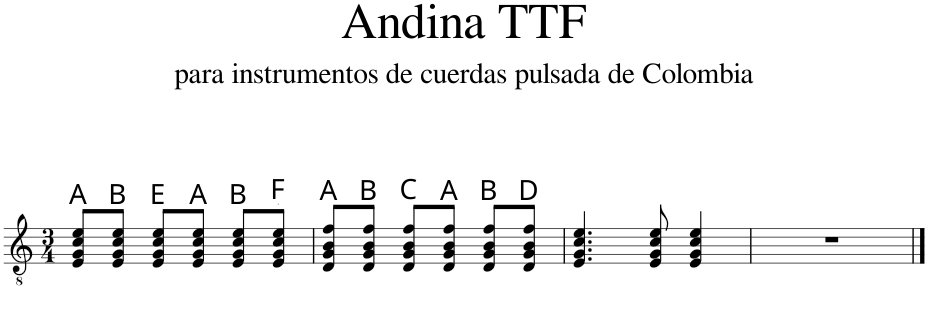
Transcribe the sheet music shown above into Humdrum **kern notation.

**kern
*part1
*staff1
*I"Tiple
*I'Tpl.
*clefGv2
*k[]
*M3/4
=1
8E/ 8G/ 8c/ 8e/L
8E/ 8G/ 8c/ 8e/J
8E/ 8G/ 8c/ 8e/L
8E/ 8G/ 8c/ 8e/J
8E/ 8G/ 8c/ 8e/L
8E/ 8G/ 8c/ 8e/J
=2
8D/ 8G/ 8B/ 8f/L
8D/ 8G/ 8B/ 8f/J
8D/ 8G/ 8B/ 8f/L
8D/ 8G/ 8B/ 8f/J
8D/ 8G/ 8B/ 8f/L
8D/ 8G/ 8B/ 8f/J
=3
4.E/ 4.G/ 4.c/ 4.e/
8E/ 8G/ 8c/ 8e/
4E/ 4G/ 4c/ 4e/
=4
2.r
==
*-
